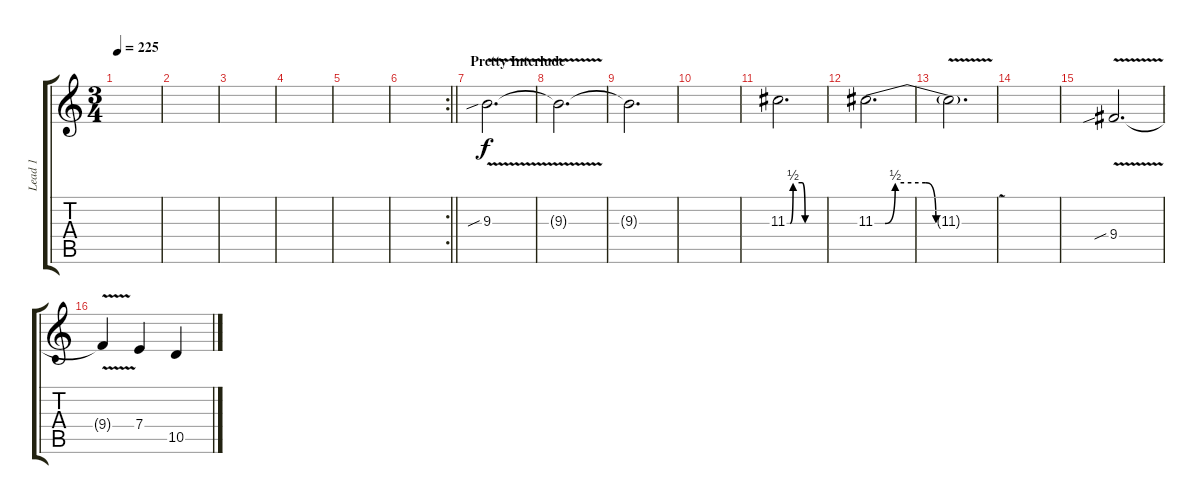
\track ("Lead 1" "Lead 1") {instrument distortionguitar}
\staff {score tabs}
\tuning (B3 Gb3 D3 A2 E2 B1) {hide}
\ts (3 4)
\tempo 225
\clef g2
\ks c
|
|
|
|
|
\rc 2
\barLineRight lightlight
|
\section ("" "Pretty Interlude")
9.3{v sib}.2{d} |
9.3{t}.2{d} |
9.3{t}.2{d} |
|
11.3{be (custom 0 0 5 0 10 2 25 2 30 0 60 0)}.2{d} |
11.3{be (custom 0 0 5 0 10 2 25 2 30 0 60 0)}.2{d} |
11.3{v t}.2{d} |
|
9.4{v sib}.2{d} |
9.4{t}.4 7.4.4 10.5.4
